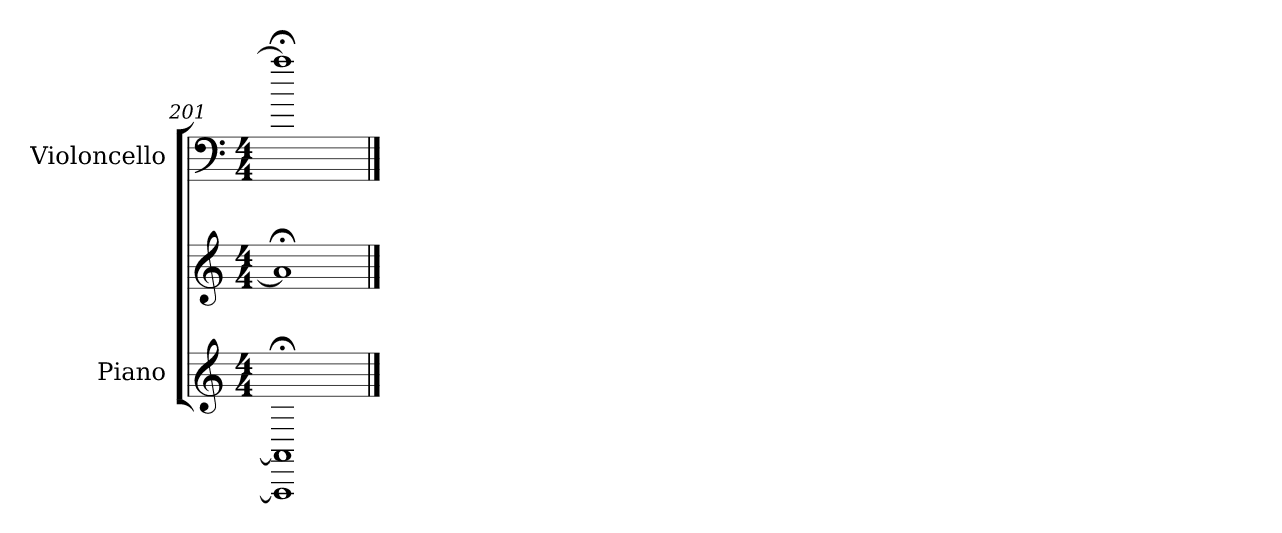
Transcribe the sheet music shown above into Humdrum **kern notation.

**kern	**kern	**kern
*part2	*part2	*part1
*staff3	*staff2	*staff1
*I"Piano	*	*I"Violoncello
*I'Pno	*	*I'Vc
*clefG2	*clefG2	*clefF4
*k[]	*k[]	*k[]
*M4/4	*M4/4	*M4/4
=201	=201	=201
1AAA]; 1AA];	1a;<]	1aa;<]
==	==	==
*-	*-	*-
